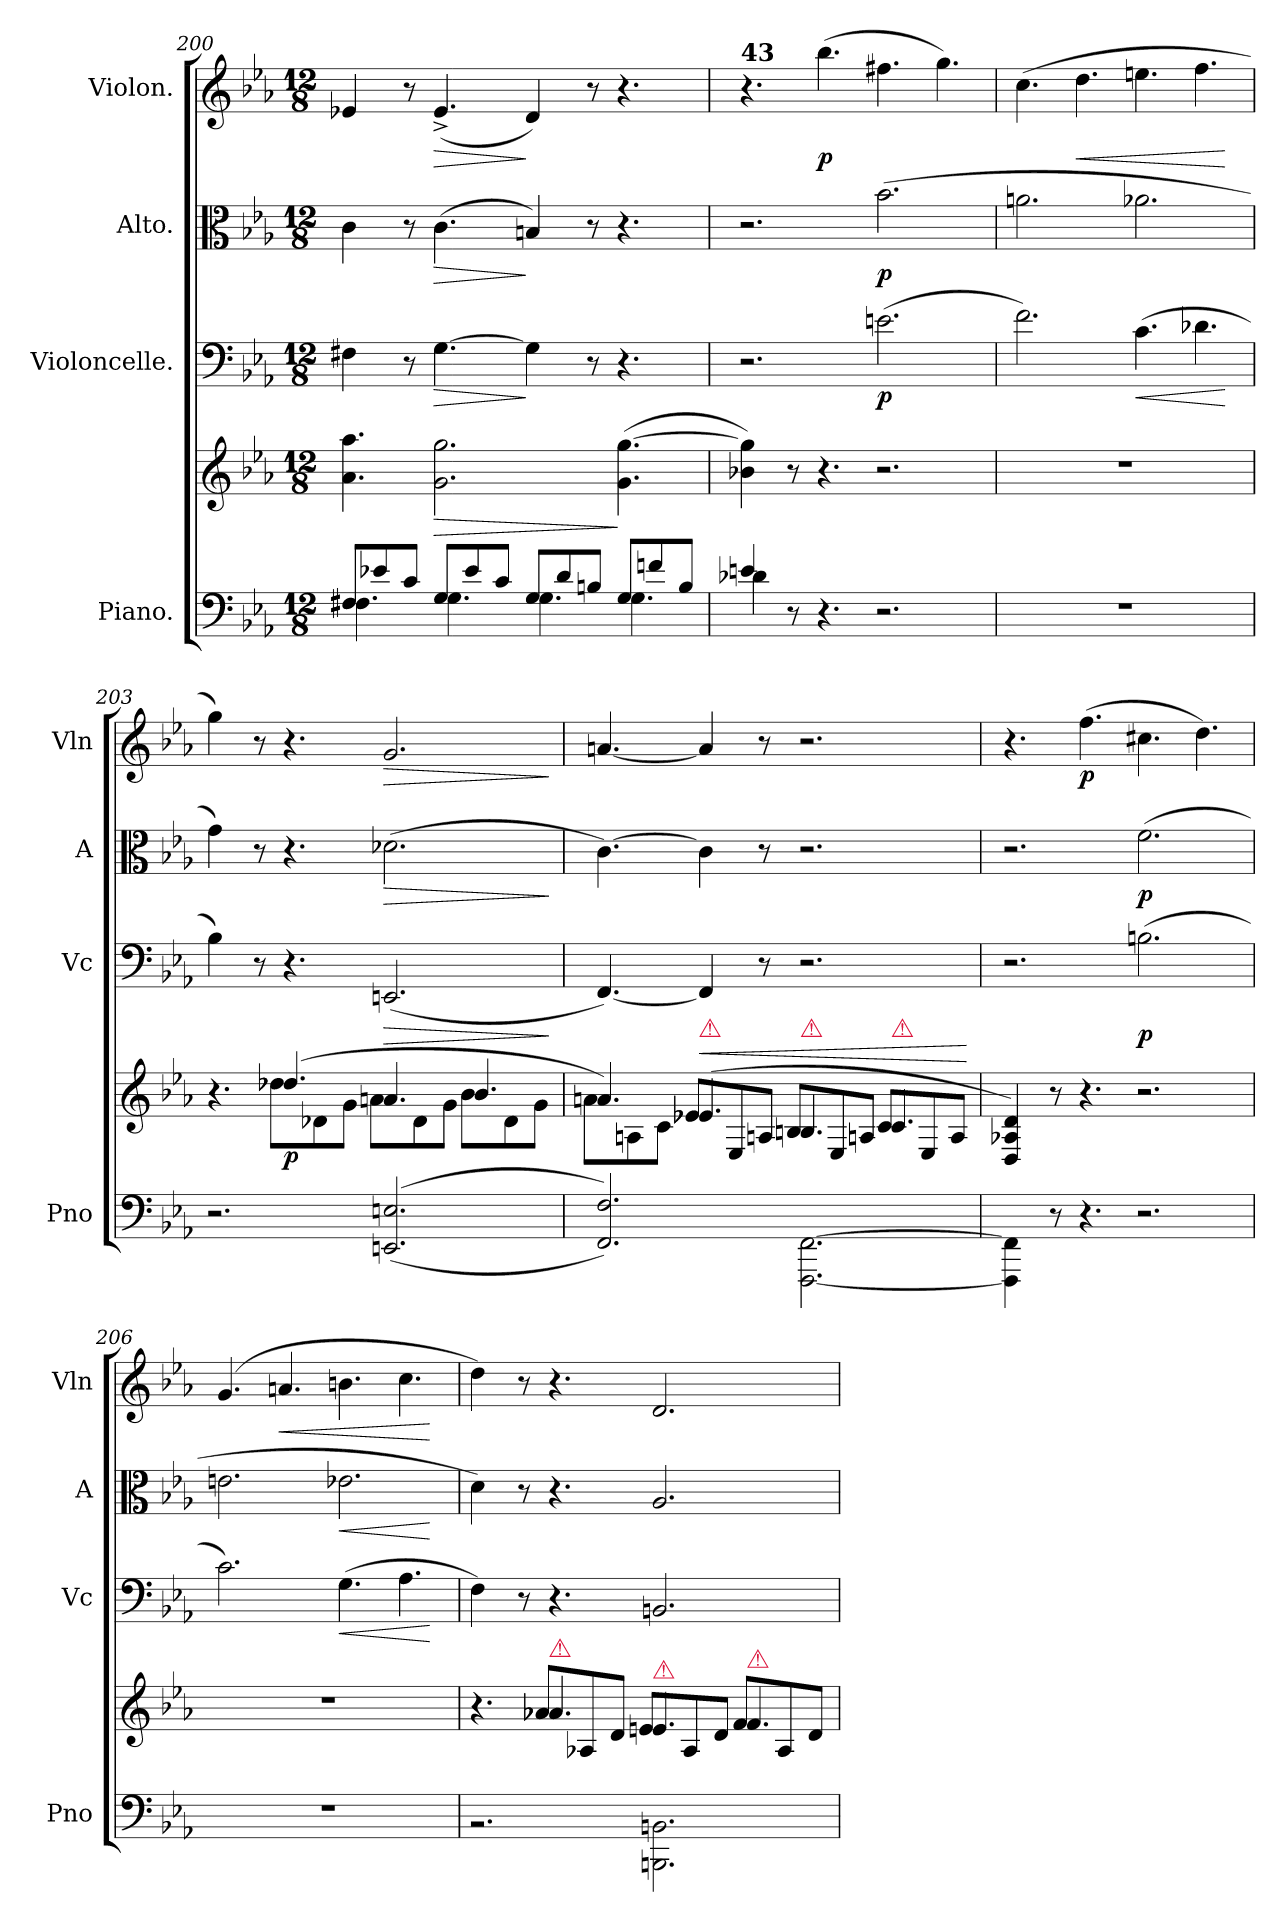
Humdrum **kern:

**kern	**kern	**dynam	**kern	**dynam	**kern	**dynam	**kern	**dynam
*part4	*part4	*part4	*part3	*part3	*part2	*part2	*part1	*part1
*staff5	*staff4	*staff4/5	*staff3	*staff3	*staff2	*staff2	*staff1	*staff1
*I"Piano.	*	*	*I"Violoncelle.	*	*I"Alto.	*	*I"Violon.	*
*I'Pno	*	*	*I'Vc	*	*I'A	*	*I'Vln	*
*clefF4	*clefG2	*	*clefF4	*	*clefC3	*	*clefG2	*
*k[b-e-a-]	*k[b-e-a-]	*	*k[b-e-a-]	*	*k[b-e-a-]	*	*k[b-e-a-]	*
*c:	*c:	*	*c:	*	*c:	*	*c:	*
*M12/8	*M12/8	*	*M12/8	*	*M12/8	*	*M12/8	*
=200	=200	=200	=200	=200	=200	=200	=200	=200
*^	*	*	*	*	*	*	*	*
8F#X/L	4.F#X\	4.a-\ 4.aa-\	.	4F#X\	.	4c\	.	4e-X/	.
8e-X/	.	.	.	.	.	.	.	.	.
8c/J	.	.	.	8r	.	8r	.	8r	.
!	!	!	!	!	!LO:HP:b	!	!LO:HP:b	!	!LO:HP:b
8G/L	4.G\	2.g\ 2.gg\	>	[4.G\	>	(4.c\	>	(4.e-^>/	>
8e-/	.	.	.	.	.	.	.	.	.
8c/J	.	.	.	.	.	.	.	.	.
8G/L	4.G\	.	.	4G\]	]	4Bn/)	]	4d/)	]
8d/	.	.	.	.	.	.	.	.	.
8Bn/J	.	.	.	8r	.	8r	.	8r	.
8G/L	4.G\	(<4.g\ [4.gg\	]	4.r	.	4.r	.	4.r	.
8fn/	.	.	.	.	.	.	.	.	.
8B/J	.	.	.	.	.	.	.	.	.
=201	=201	=201	=201	=201	=201	=201	=201	=201	=201
!	!	!	!	!	!	!	!	!LO:TX:a:B:t=43	!
4en/	4d-X\	4b-X\ 4gg]\)	.	2.r	.	2.r	.	4.r	.
8r	8ryy	8r	.	.	.	.	.	.	.
4.r	4.ryy	4.r	.	.	.	.	.	(4.bb-\	p
2.r	2.ryy	2.r	.	(2.en\	p	(2.b-\	p	4.ff#X\	.
.	.	.	.	.	.	.	.	4.gg\)	.
*v	*v	*	*	*	*	*	*	*	*
=202	=202	=202	=202	=202	=202	=202	=202	=202
1.r	1.r	.	2.f\)	.	2.an\	.	(4.cc\	.
!	!	!	!	!	!	!	!	!LO:HP:b
.	.	.	.	.	.	.	4.dd\	<
!	!	!	!	!LO:HP:b	!	!	!	!
.	.	.	(4.c\	<	2.a-X\	.	4.een\	.
.	.	.	4.d-X\	.	.	.	4.ff\	.
.	.	.	.	[	.	.	.	[
=203	=203	=203	=203	=203	=203	=203	=203	=203
*	*^	*	*	*	*	*	*	*
2.r	4.r	4.ryy	.	4B-\)	.	4g\)	.	4gg\)	.
.	.	.	.	8r	.	8r	.	8r	.
.	(4.dd-X/	8dd-X\L	p	4.r	.	4.r	.	4.r	.
.	.	8d-X\	.	.	.	.	.	.	.
.	.	8g\J	.	.	.	.	.	.	.
!	!	!	!	!	!LO:HP:b	!	!LO:HP:b	!	!LO:HP:b
(<(>2.EEn/ 2.En/	4.an/	8a\L	.	(2.EEn/	>	(2.d-X\	>	2.g/	>
.	.	8d-\	.	.	.	.	.	.	.
.	.	8g\J	.	.	.	.	.	.	.
.	4.b-/	8b-\L	.	.	.	.	.	.	.
.	.	8d-\	.	.	.	.	.	.	.
.	.	8g\J	.	.	.	.	.	.	.
*	*v	*v	*	*	*	*	*	*	*
.	.	.	.	]	.	]	.	]
=204	=204	=204	=204	=204	=204	=204	=204	=204
*	*^	*	*	*	*	*	*	*
2.FF/ 2.F/))	4.an/)	8a\L	.	[4.FF/)	.	[4.c\)	.	[4.an/	.
.	.	8An\	.	.	.	.	.	.	.
.	.	8c\J	.	.	.	.	.	.	.
!	!LO:TX:a:color=crimson:t=⚠	!	!	!	!	!	!	!	!
!	!	!	!LO:HP:a	!	!	!	!	!	!
.	(4.e-X/	8e-X\L	<	4FF/]	.	4c\]	.	4a/]	.
.	.	8E-/	.	.	.	.	.	.	.
.	.	8An/J	.	8r	.	8r	.	8r	.
!	!LO:TX:a:color=crimson:t=⚠	!	!	!	!	!	!	!	!
[2.FFF\ [2.FF\	4.Bn/	8B\L	.	2.r	.	2.r	.	2.r	.
.	.	8E-/	.	.	.	.	.	.	.
.	.	8An/J	.	.	.	.	.	.	.
!	!LO:TX:a:color=crimson:t=⚠	!	!	!	!	!	!	!	!
.	4.c/	8c\L	.	.	.	.	.	.	.
.	.	8E-/	.	.	.	.	.	.	.
.	.	8A/J	.	.	.	.	.	.	.
*	*v	*v	*	*	*	*	*	*	*
.	.	[	.	.	.	.	.	.
=205	=205	=205	=205	=205	=205	=205	=205	=205
4FFF]\ 4FF]\	4D/ 4A-X/ 4d/)	.	2.r	.	2.r	.	4.r	.
8r	8r	.	.	.	.	.	.	.
4.r	4.r	.	.	.	.	.	(4.ff\	p
2.r	2.r	.	(2.Bn\	p	(2.f\	p	4.cc#X\	.
.	.	.	.	.	.	.	4.dd\)	.
=206	=206	=206	=206	=206	=206	=206	=206	=206
1.r	1.r	.	2.c\)	.	2.en\	.	(4.g/	.
!	!	!	!	!	!	!	!	!LO:HP:b
.	.	.	.	.	.	.	4.an/	<
!	!	!	!	!LO:HP:b	!	!LO:HP:b	!	!
.	.	.	(4.G\	<	2.e-X\	<	4.bn\	.
.	.	.	4.A-\	.	.	.	4.cc\	.
.	.	.	.	[	.	[	.	[
=207	=207	=207	=207	=207	=207	=207	=207	=207
*	*^	*	*	*	*	*	*	*
2.rBB	4.r	4.ryy	.	4F\)	.	4d\)	.	4dd\)	.
.	.	.	.	8r	.	8r	.	8r	.
!	!LO:TX:a:color=crimson:t=⚠	!	!	!	!	!	!	!	!
.	4.a-X/	8a-X\L	.	4.r	.	4.r	.	4.r	.
.	.	8A-X/	.	.	.	.	.	.	.
.	.	8d/J	.	.	.	.	.	.	.
!	!LO:TX:a:color=crimson:t=⚠	!	!	!	!	!	!	!	!
2.BBBn\ 2.BBn\	4.en/	8e\L	.	2.BBn/	.	2.A-/	.	2.d/	.
.	.	8A-/	.	.	.	.	.	.	.
.	.	8d/J	.	.	.	.	.	.	.
!	!LO:TX:a:color=crimson:t=⚠	!	!	!	!	!	!	!	!
.	4.f/	8f\L	.	.	.	.	.	.	.
.	.	8A-/	.	.	.	.	.	.	.
.	.	8d/J	.	.	.	.	.	.	.
*	*v	*v	*	*	*	*	*	*	*
=	=	=	=	=	=	=	=	=
*-	*-	*-	*-	*-	*-	*-	*-	*-
